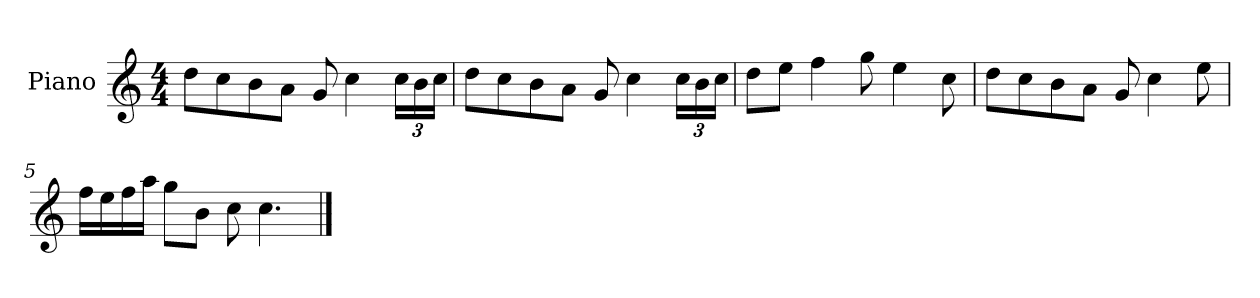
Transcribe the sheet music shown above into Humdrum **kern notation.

**kern
*part1
*staff1
*I"Piano
*I'P-no
*clefG2
*k[]
*M4/4
*MM90
=1
8dd\L
8cc\
8b\
8a\J
8g/
4cc\
*Xbrackettup
24cc\LL
24b\
24cc\JJ
=2
8dd\L
8cc\
8b\
8a\J
8g/
4cc\
24cc\LL
24b\
24cc\JJ
=3
8dd\L
8ee\J
4ff\
8gg\
4ee\
8cc\
=4
8dd\L
8cc\
8b\
8a\J
8g/
4cc\
8ee\
!!LO:LB:g=z
=5
16ff\LL
16ee\
16ff\
16aa\JJ
8gg\L
8b\J
8cc\
4.cc\
==
*-
